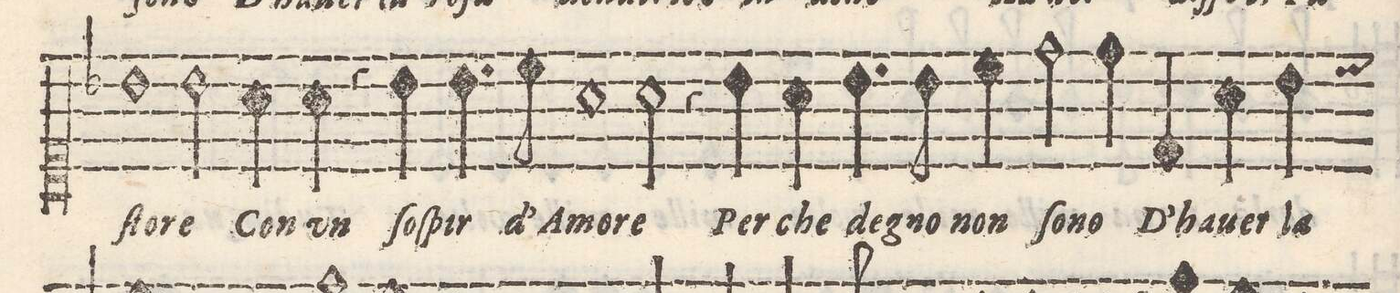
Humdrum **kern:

**kern	**text
*I"Quinto	*
*clefC1	*
*k[b-]	*
*met(C)	*
*M2/1	*
1b-\	-ſto-
=21-	=21-
2b-\	-re
4a\	Con
4a\	un
4r	.
4b-\	ſoſ-
=22-	=22-
4.b-\	-pir
8cc\	d'A-
1a	-mo-
2a\	-re
=23-	=23-
4r	.
4b-\	Per
4a\	che
4.b-\	de-
8b-\	-gno
4cc\	non
2dd\	ſo-
=24-	=24-
4dd\	-no
4d/	D'ha-
4a\	-uer
4b-\	la
*-	*-
